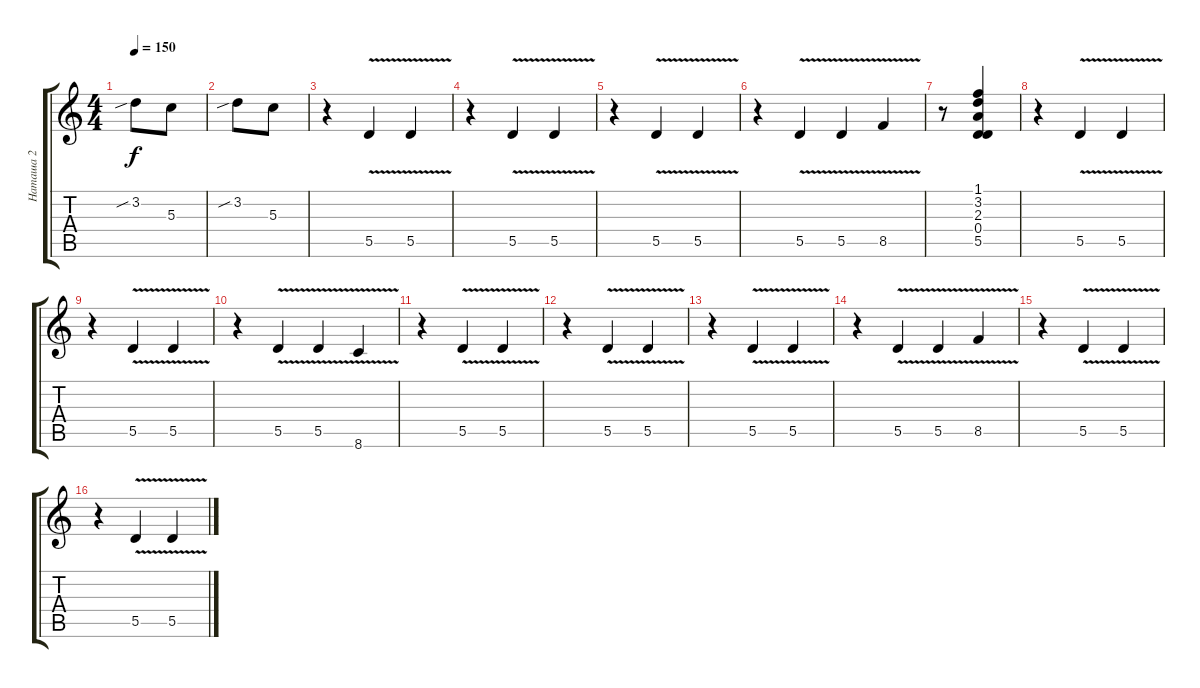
\track ("Наташа 2" "Наташа 2") {instrument synthbass1}
\staff {score tabs}
\tuning (E4 B3 G3 D3 A2 E2) {hide}
\ts (4 4)
\tempo 150
\clef g2
\ks c
3.2{sib}.8{dy f} 5.3.8 |
3.2{sib}.8 5.3.8 |
r.4{volume 9} 5.5{v}.4 5.5{v}.4 |
r.4 5.5{v}.4 5.5{v}.4 |
r.4 5.5{v}.4 5.5{v}.4 |
r.4 5.5{v}.4 5.5{v}.4 8.5{v}.4 |
r.8{volume 14 instrument honkytonkpiano} (1.1 3.2 2.3 0.4 5.5).4 |
r.4{volume 9 instrument synthbass1} 5.5{v}.4 5.5{v}.4 |
r.4 5.5{v}.4 5.5{v}.4 |
r.4 5.5{v}.4 5.5{v}.4 8.6{v}.4 |
r.4 5.5{v}.4 5.5{v}.4 |
r.4 5.5{v}.4 5.5{v}.4 |
r.4 5.5{v}.4 5.5{v}.4 |
r.4 5.5{v}.4 5.5{v}.4 8.5{v}.4 |
r.4 5.5{v}.4 5.5{v}.4 |
r.4 5.5{v}.4 5.5{v}.4
